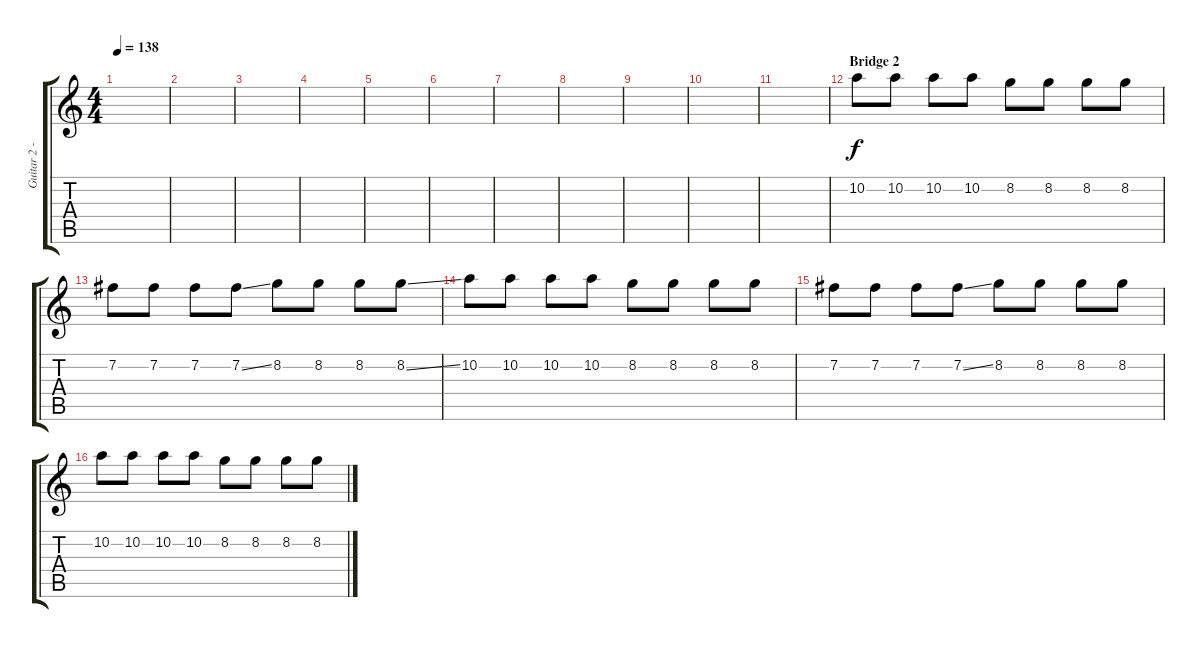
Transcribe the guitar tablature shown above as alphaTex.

\track ("Guitar 2 - lead" "Guitar 2 -") {instrument distortionguitar}
\staff {score tabs}
\tuning (E4 B3 G3 D3 A2 E2) {hide}
\ts (4 4)
\tempo 138
\clef g2
\ks c
|
|
|
|
|
|
|
|
|
|
|
\section ("" "Bridge 2")
10.2.8 10.2.8 10.2.8 10.2.8 8.2.8 8.2.8 8.2.8 8.2.8 |
7.2.8 7.2.8 7.2.8 7.2{ss}.8 8.2.8 8.2.8 8.2.8 8.2{ss}.8 |
10.2.8 10.2.8 10.2.8 10.2.8 8.2.8 8.2.8 8.2.8 8.2.8 |
7.2.8 7.2.8 7.2.8 7.2{ss}.8 8.2.8 8.2.8 8.2.8 8.2.8 |
10.2.8 10.2.8 10.2.8 10.2.8 8.2.8 8.2.8 8.2.8 8.2.8
